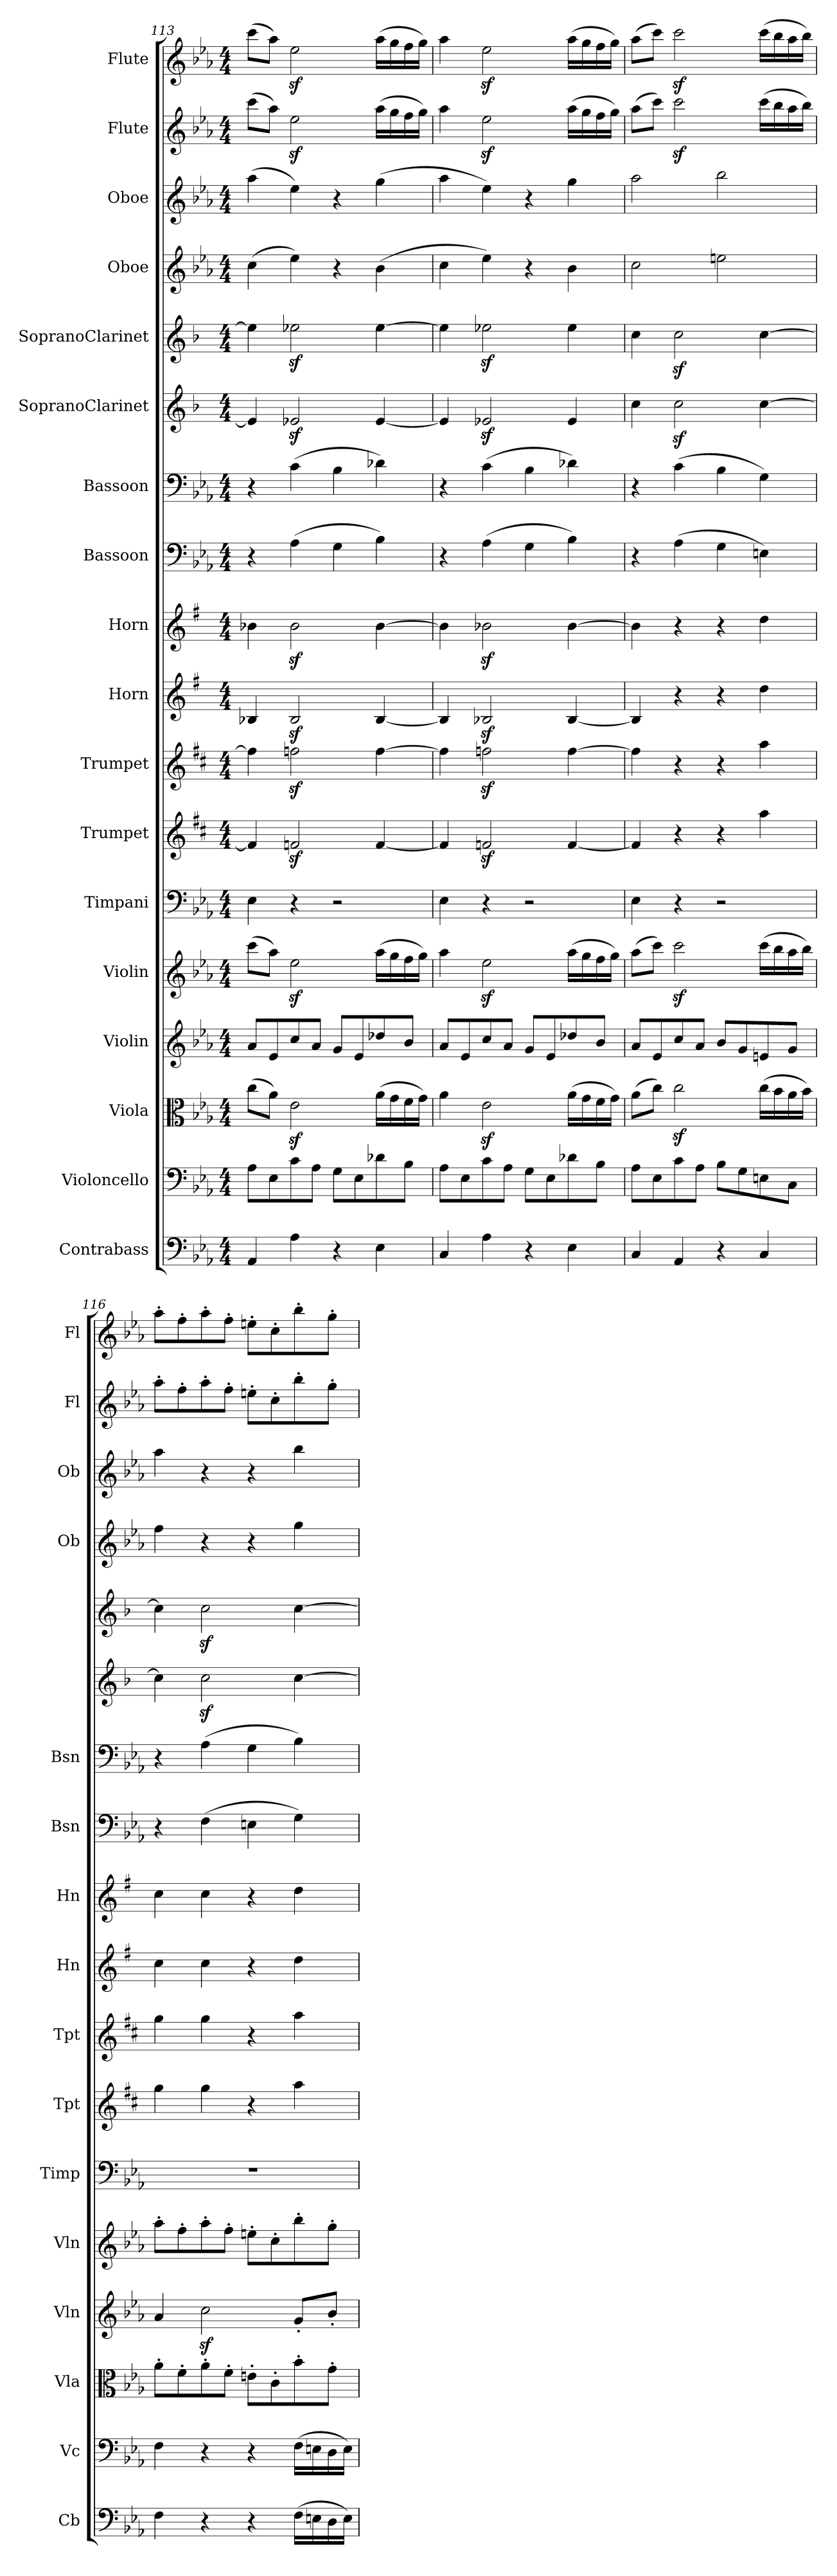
**kern	**kern	**kern	**kern	**kern	**kern	**kern	**kern	**kern	**kern	**kern	**kern	**kern	**kern	**kern	**kern	**kern	**kern
*part18	*part17	*part16	*part15	*part14	*part13	*part12	*part11	*part10	*part9	*part8	*part7	*part6	*part5	*part4	*part3	*part2	*part1
*staff18	*staff17	*staff16	*staff15	*staff14	*staff13	*staff12	*staff11	*staff10	*staff9	*staff8	*staff7	*staff6	*staff5	*staff4	*staff3	*staff2	*staff1
*I"Contrabass	*I"Violoncello	*I"Viola	*I"Violin	*I"Violin	*I"Timpani	*I"Trumpet	*I"Trumpet	*I"Horn	*I"Horn	*I"Bassoon	*I"Bassoon	*I"SopranoClarinet	*I"SopranoClarinet	*I"Oboe	*I"Oboe	*I"Flute	*I"Flute
*I'Cb	*I'Vc	*I'Vla	*I'Vln	*I'Vln	*I'Timp	*I'Tpt	*I'Tpt	*I'Hn	*I'Hn	*I'Bsn	*I'Bsn	*	*	*I'Ob	*I'Ob	*I'Fl	*I'Fl
*clefF4	*clefF4	*clefC3	*clefG2	*clefG2	*clefF4	*clefG2	*clefG2	*clefG2	*clefG2	*clefF4	*clefF4	*clefG2	*clefG2	*clefG2	*clefG2	*clefG2	*clefG2
*ITrd7c12	*	*	*	*	*	*ITrd1c2	*ITrd1c2	*ITrd4c7	*ITrd4c7	*	*	*	*	*	*	*	*
*k[b-e-a-]	*k[b-e-a-]	*k[b-e-a-]	*k[b-e-a-]	*k[b-e-a-]	*k[b-e-a-]	*k[]	*k[]	*k[]	*k[]	*k[b-e-a-]	*k[b-e-a-]	*k[b-]	*k[b-]	*k[b-e-a-]	*k[b-e-a-]	*k[b-e-a-]	*k[b-e-a-]
*M4/4	*M4/4	*M4/4	*M4/4	*M4/4	*M4/4	*M4/4	*M4/4	*M4/4	*M4/4	*M4/4	*M4/4	*M4/4	*M4/4	*M4/4	*M4/4	*M4/4	*M4/4
=113	=113	=113	=113	=113	=113	=113	=113	=113	=113	=113	=113	=113	=113	=113	=113	=113	=113
4AAA-/	8A-\L	(>8cc\L	8a-/L	(>8ccc\L	4E-\	4e-/]	4ee-\]	4E-X/	4e-X\	4r	4r	4e-/]	4ee-\]	(>4cc\	(>4aa-\	(>8ccc\L	(>8ccc\L
.	8E-\	8a-\J)	8e-/	8aa-\J)	.	.	.	.	.	.	.	.	.	.	.	8aa-\J)	8aa-\J)
4AA-\	8c\	2e-z<\	8cc/	2ee-z<\	4r	2e-Xz</	2ee-Xz<\	2E-z</	2e-z<\	(>4A-\	(>4c\	2e-Xz</	2ee-Xz<\	4ee-\)	4ee-\)	2ee-z<\	2ee-z<\
.	8A-\J	.	8a-/J	.	.	.	.	.	.	.	.	.	.	.	.	.	.
4r	8G\L	.	8g/L	.	2r	.	.	.	.	4G\	4B-\	.	.	4r	4r	.	.
.	8E-\	.	8e-/	.	.	.	.	.	.	.	.	.	.	.	.	.	.
4EE-\	8d-X\	(>16a-\LL	8dd-X/	(>16aa-\LL	.	[4e-/	[4ee-\	[4E-/	[4e-\	4B-\)	4d-X\)	[4e-/	[4ee-\	(>4b-\	(>4gg\	(>16aa-\LL	(>16aa-\LL
.	.	16g\	.	16gg\	.	.	.	.	.	.	.	.	.	.	.	16gg\	16gg\
.	8B-\J	16f\	8b-/J	16ff\	.	.	.	.	.	.	.	.	.	.	.	16ff\	16ff\
.	.	16g\JJ)	.	16gg\JJ)	.	.	.	.	.	.	.	.	.	.	.	16gg\JJ)	16gg\JJ)
=114	=114	=114	=114	=114	=114	=114	=114	=114	=114	=114	=114	=114	=114	=114	=114	=114	=114
4CC/	8A-\L	4a-\	8a-/L	4aa-\	4E-\	4e-/]	4ee-\]	4E-/]	4e-\]	4r	4r	4e-/]	4ee-\]	4cc\	4aa-\	4aa-\	4aa-\
.	8E-\	.	8e-/	.	.	.	.	.	.	.	.	.	.	.	.	.	.
4AA-\	8c\	2e-z<\	8cc/	2ee-z<\	4r	2e-Xz</	2ee-Xz<\	2E-Xz</	2e-Xz<\	(>4A-\	(>4c\	2e-Xz</	2ee-Xz<\	4ee-\)	4ee-\)	2ee-z<\	2ee-z<\
.	8A-\J	.	8a-/J	.	.	.	.	.	.	.	.	.	.	.	.	.	.
4r	8G\L	.	8g/L	.	2r	.	.	.	.	4G\	4B-\	.	.	4r	4r	.	.
.	8E-\	.	8e-/	.	.	.	.	.	.	.	.	.	.	.	.	.	.
4EE-\	8d-X\	(>16a-\LL	8dd-X/	(>16aa-\LL	.	[4e-/	[4ee-\	[4E-/	[4e-\	4B-\)	4d-X\)	4e-/	4ee-\	4b-\	4gg\	(>16aa-\LL	(>16aa-\LL
.	.	16g\	.	16gg\	.	.	.	.	.	.	.	.	.	.	.	16gg\	16gg\
.	8B-\J	16f\	8b-/J	16ff\	.	.	.	.	.	.	.	.	.	.	.	16ff\	16ff\
.	.	16g\JJ)	.	16gg\JJ)	.	.	.	.	.	.	.	.	.	.	.	16gg\JJ)	16gg\JJ)
=115	=115	=115	=115	=115	=115	=115	=115	=115	=115	=115	=115	=115	=115	=115	=115	=115	=115
4CC/	8A-\L	(>8a-\L	8a-/L	(>8aa-\L	4E-\	4e-/]	4ee-\]	4E-/]	4e-\]	4r	4r	4cc\	4cc\	2cc\	2aa-\	(>8aa-\L	(>8aa-\L
.	8E-\	8cc\J)	8e-/	8ccc\J)	.	.	.	.	.	.	.	.	.	.	.	8ccc\J)	8ccc\J)
4AAA-/	8c\	2ccz<\	8cc/	2cccz<\	4r	4r	4r	4r	4r	(>4A-\	(>4c\	2ccz<\	2ccz<\	.	.	2cccz<\	2cccz<\
.	8A-\J	.	8a-/J	.	.	.	.	.	.	.	.	.	.	.	.	.	.
4r	8B-\L	.	8b-/L	.	2r	4r	4r	4r	4r	4G\	4B-\	.	.	2een\	2bb-\	.	.
.	8G\	.	8g/	.	.	.	.	.	.	.	.	.	.	.	.	.	.
4CC/	8En\	(>16cc\LL	8en/	(>16ccc\LL	.	4gg\	4gg\	4g\	4g\	4En\)	4G\)	[4cc\	[4cc\	.	.	(>16ccc\LL	(>16ccc\LL
.	.	16b-\	.	16bb-\	.	.	.	.	.	.	.	.	.	.	.	16bb-\	16bb-\
.	8C\J	16a-\	8g/J	16aa-\	.	.	.	.	.	.	.	.	.	.	.	16aa-\	16aa-\
.	.	16b-\JJ)	.	16bb-\JJ)	.	.	.	.	.	.	.	.	.	.	.	16bb-\JJ)	16bb-\JJ)
=116	=116	=116	=116	=116	=116	=116	=116	=116	=116	=116	=116	=116	=116	=116	=116	=116	=116
4FF\	4F\	8a-'\L	4a-/	8aa-'\L	1r	4ff\	4ff\	4f\	4f\	4r	4r	4cc\]	4cc\]	4ff\	4aa-\	8aa-'\L	8aa-'\L
.	.	8f'\	.	8ff'\	.	.	.	.	.	.	.	.	.	.	.	8ff'\	8ff'\
4r	4r	8a-'\	2ccz<\	8aa-'\	.	4ff\	4ff\	4f\	4f\	(>4F\	(>4A-\	2ccz<\	2ccz<\	4r	4r	8aa-'\	8aa-'\
.	.	8f'\J	.	8ff'\J	.	.	.	.	.	.	.	.	.	.	.	8ff'\J	8ff'\J
4r	4r	8en'\L	.	8een'\L	.	4r	4r	4r	4r	4En\	4G\	.	.	4r	4r	8een'\L	8een'\L
.	.	8c'\	.	8cc'\	.	.	.	.	.	.	.	.	.	.	.	8cc'\	8cc'\
(>16FF\LL	(>16F\LL	8b-'\	8g'/L	8bb-'\	.	4gg\	4gg\	4g\	4g\	4G\)	4B-\)	[4cc\	[4cc\	4gg\	4bb-\	8bb-'\	8bb-'\
16EEn\	16En\	.	.	.	.	.	.	.	.	.	.	.	.	.	.	.	.
16DD\	16D\	8g'\J	8b-'/J	8gg'\J	.	.	.	.	.	.	.	.	.	.	.	8gg'\J	8gg'\J
16EE\JJ)	16E\JJ)	.	.	.	.	.	.	.	.	.	.	.	.	.	.	.	.
=	=	=	=	=	=	=	=	=	=	=	=	=	=	=	=	=	=
*-	*-	*-	*-	*-	*-	*-	*-	*-	*-	*-	*-	*-	*-	*-	*-	*-	*-
